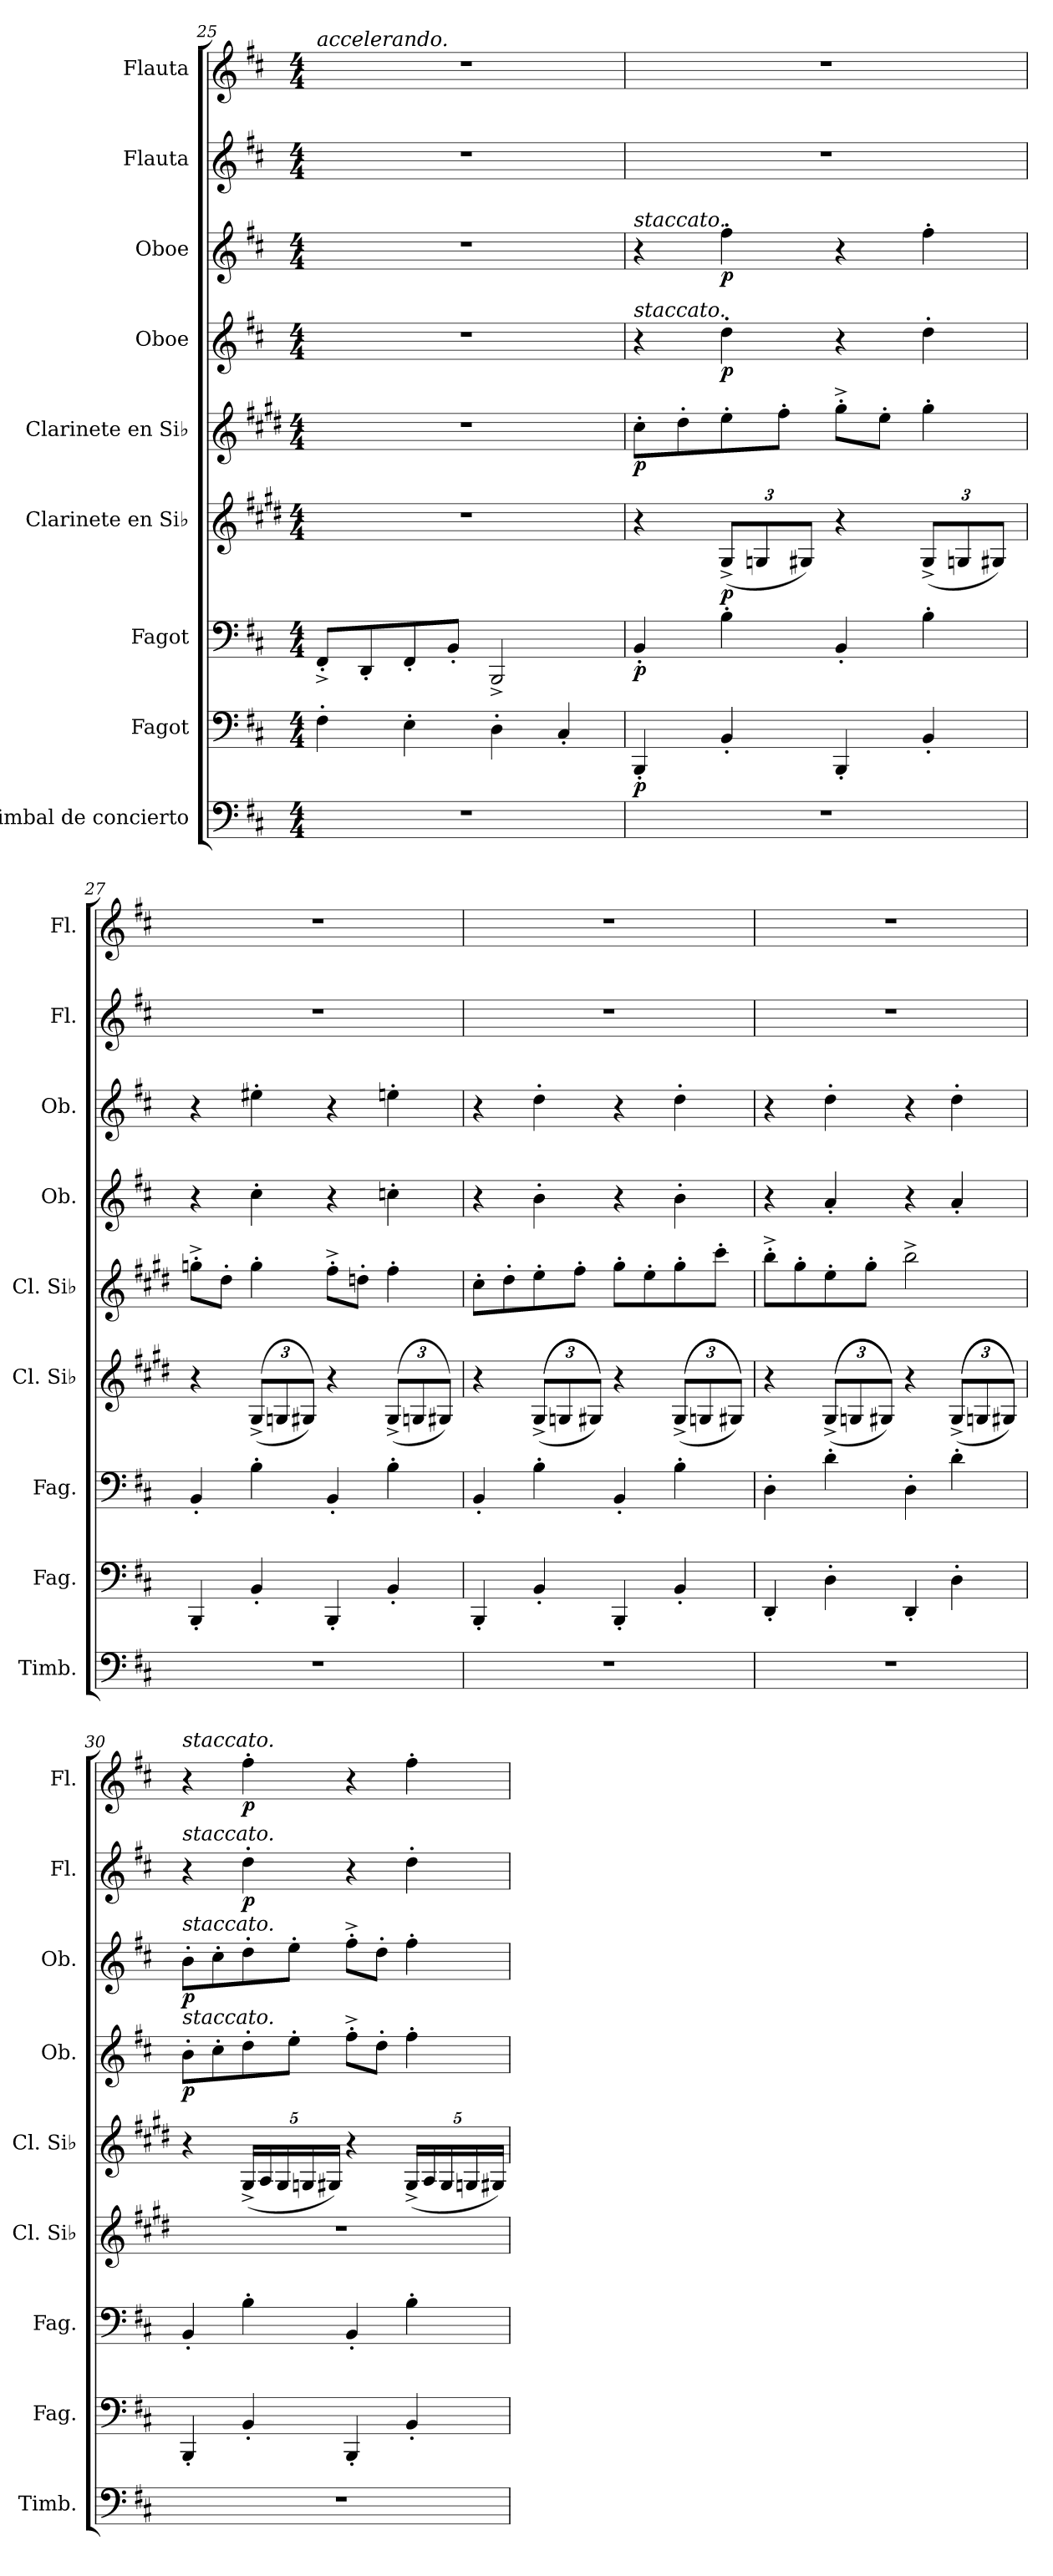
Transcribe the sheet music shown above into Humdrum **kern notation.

**kern	**kern	**dynam	**kern	**dynam	**kern	**dynam	**kern	**dynam	**kern	**dynam	**kern	**dynam	**kern	**dynam	**kern	**dynam
*part9	*part8	*part8	*part7	*part7	*part6	*part6	*part5	*part5	*part4	*part4	*part3	*part3	*part2	*part2	*part1	*part1
*staff9	*staff8	*staff8	*staff7	*staff7	*staff6	*staff6	*staff5	*staff5	*staff4	*staff4	*staff3	*staff3	*staff2	*staff2	*staff1	*staff1
*I"Timbal de concierto	*I"Fagot	*	*I"Fagot	*	*I"Clarinete en Si♭	*	*I"Clarinete en Si♭	*	*I"Oboe	*	*I"Oboe	*	*I"Flauta	*	*I"Flauta	*
*I'Timb.	*I'Fag.	*	*I'Fag.	*	*I'Cl. Si♭	*	*I'Cl. Si♭	*	*I'Ob.	*	*I'Ob.	*	*I'Fl.	*	*I'Fl.	*
*clefF4	*clefF4	*	*clefF4	*	*clefG2	*	*clefG2	*	*clefG2	*	*clefG2	*	*clefG2	*	*clefG2	*
*	*	*	*	*	*ITrd1c2	*	*ITrd1c2	*	*	*	*	*	*	*	*	*
*k[f#c#]	*k[f#c#]	*	*k[f#c#]	*	*k[f#c#]	*	*k[f#c#]	*	*k[f#c#]	*	*k[f#c#]	*	*k[f#c#]	*	*k[f#c#]	*
*M4/4	*M4/4	*	*M4/4	*	*M4/4	*	*M4/4	*	*M4/4	*	*M4/4	*	*M4/4	*	*M4/4	*
=25	=25	=25	=25	=25	=25	=25	=25	=25	=25	=25	=25	=25	=25	=25	=25	=25
!	!	!	!	!	!	!	!	!	!	!	!	!	!	!	!LO:TX:a:i:t=accelerando.	!
1r	4F#'\	.	8FF#^'/L	.	1r	.	1r	.	1r	.	1r	.	1r	.	1r	.
.	.	.	8DD'/	.	.	.	.	.	.	.	.	.	.	.	.	.
.	4E'\	.	8FF#'/	.	.	.	.	.	.	.	.	.	.	.	.	.
.	.	.	8BB'/J	.	.	.	.	.	.	.	.	.	.	.	.	.
.	4D'\	.	2BBB^/	.	.	.	.	.	.	.	.	.	.	.	.	.
.	4C#'/	.	.	.	.	.	.	.	.	.	.	.	.	.	.	.
=26	=26	=26	=26	=26	=26	=26	=26	=26	=26	=26	=26	=26	=26	=26	=26	=26
!	!	!	!	!	!	!	!	!	!	!	!LO:TX:a:i:t=staccato.	!	!	!	!	!
!	!	!	!	!	!	!	!	!	!LO:TX:a:i:t=staccato.	!	!	!	!	!	!	!
!	!	!LO:DY:b	!	!LO:DY:b	!	!	!	!LO:DY:b	!	!	!	!	!	!	!	!
1r	4BBB'/	p	4BB'/	p	4r	.	8b'\L	p	4r	.	4r	.	1r	.	1r	.
.	.	.	.	.	.	.	8cc#'\	.	.	.	.	.	.	.	.	.
*	*	*	*	*	*Xbrackettup	*	*	*	*	*	*	*	*	*	*	*
!	!	!	!	!	!	!LO:DY:b	!	!	!	!LO:DY:b	!	!LO:DY:b	!	!	!	!
.	4BB'/	.	4B'\	.	(12F#^/L	p	8dd'\	.	4dd'\	p	4ff#'\	p	.	.	.	.
.	.	.	.	.	12Fn/	.	.	.	.	.	.	.	.	.	.	.
.	.	.	.	.	.	.	8ee'\J	.	.	.	.	.	.	.	.	.
.	.	.	.	.	12F#X/J)	.	.	.	.	.	.	.	.	.	.	.
.	4BBB'/	.	4BB'/	.	4r	.	8ff#^'\L	.	4r	.	4r	.	.	.	.	.
.	.	.	.	.	.	.	8dd'\J	.	.	.	.	.	.	.	.	.
.	4BB'/	.	4B'\	.	(12F#^/L	.	4ff#'\	.	4dd'\	.	4ff#'\	.	.	.	.	.
.	.	.	.	.	12Fn/	.	.	.	.	.	.	.	.	.	.	.
.	.	.	.	.	12F#X/J)	.	.	.	.	.	.	.	.	.	.	.
!!LO:PB:g=z
=27	=27	=27	=27	=27	=27	=27	=27	=27	=27	=27	=27	=27	=27	=27	=27	=27
1r	4BBB'/	.	4BB'/	.	4r	.	8ffn^'\L	.	4r	.	4r	.	1r	.	1r	.
.	.	.	.	.	.	.	8cc#'\J	.	.	.	.	.	.	.	.	.
.	4BB'/	.	4B'\	.	((12F#^/L	.	4ff'\	.	4cc#'\	.	4ee#X'\	.	.	.	.	.
.	.	.	.	.	12Fn/	.	.	.	.	.	.	.	.	.	.	.
.	.	.	.	.	12F#X/J))	.	.	.	.	.	.	.	.	.	.	.
.	4BBB'/	.	4BB'/	.	4r	.	8ee^'\L	.	4r	.	4r	.	.	.	.	.
.	.	.	.	.	.	.	8ccn'\J	.	.	.	.	.	.	.	.	.
.	4BB'/	.	4B'\	.	((12F#^/L	.	4ee'\	.	4ccn'\	.	4een'\	.	.	.	.	.
.	.	.	.	.	12Fn/	.	.	.	.	.	.	.	.	.	.	.
.	.	.	.	.	12F#X/J))	.	.	.	.	.	.	.	.	.	.	.
=28	=28	=28	=28	=28	=28	=28	=28	=28	=28	=28	=28	=28	=28	=28	=28	=28
1r	4BBB'/	.	4BB'/	.	4r	.	8b'\L	.	4r	.	4r	.	1r	.	1r	.
.	.	.	.	.	.	.	8cc#'\	.	.	.	.	.	.	.	.	.
.	4BB'/	.	4B'\	.	(((12F#^/L	.	8dd'\	.	4b'\	.	4dd'\	.	.	.	.	.
.	.	.	.	.	12Fn/	.	.	.	.	.	.	.	.	.	.	.
.	.	.	.	.	.	.	8ee'\J	.	.	.	.	.	.	.	.	.
.	.	.	.	.	12F#X/J)))	.	.	.	.	.	.	.	.	.	.	.
.	4BBB'/	.	4BB'/	.	4r	.	8ff#'\L	.	4r	.	4r	.	.	.	.	.
.	.	.	.	.	.	.	8dd'\	.	.	.	.	.	.	.	.	.
.	4BB'/	.	4B'\	.	(((12F#^/L	.	8ff#'\	.	4b'\	.	4dd'\	.	.	.	.	.
.	.	.	.	.	12Fn/	.	.	.	.	.	.	.	.	.	.	.
.	.	.	.	.	.	.	8bb'\J	.	.	.	.	.	.	.	.	.
.	.	.	.	.	12F#X/J)))	.	.	.	.	.	.	.	.	.	.	.
=29	=29	=29	=29	=29	=29	=29	=29	=29	=29	=29	=29	=29	=29	=29	=29	=29
1r	4DD'/	.	4D'\	.	4r	.	8aa^'\L	.	4r	.	4r	.	1r	.	1r	.
.	.	.	.	.	.	.	8ff#'\	.	.	.	.	.	.	.	.	.
.	4D'\	.	4d'\	.	(((12F#^/L	.	8dd'\	.	4a'/	.	4dd'\	.	.	.	.	.
.	.	.	.	.	12Fn/	.	.	.	.	.	.	.	.	.	.	.
.	.	.	.	.	.	.	8ff#'\J	.	.	.	.	.	.	.	.	.
.	.	.	.	.	12F#X/J)))	.	.	.	.	.	.	.	.	.	.	.
.	4DD'/	.	4D'\	.	4r	.	2aa^\	.	4r	.	4r	.	.	.	.	.
.	4D'\	.	4d'\	.	(((12F#^/L	.	.	.	4a'/	.	4dd'\	.	.	.	.	.
.	.	.	.	.	12Fn/	.	.	.	.	.	.	.	.	.	.	.
.	.	.	.	.	12F#X/J)))	.	.	.	.	.	.	.	.	.	.	.
!!LO:PB:g=z
=30	=30	=30	=30	=30	=30	=30	=30	=30	=30	=30	=30	=30	=30	=30	=30	=30
*	*	*	*	*	*	*	*	*	*	*	*	*	*	*	*MM103	*
!	!	!	!	!	!	!	!	!	!	!	!	!	!	!	!LO:TX:a:i:t=staccato.	!
!	!	!	!	!	!	!	!	!	!	!	!	!	!LO:TX:a:i:t=staccato.	!	!	!
!	!	!	!	!	!	!	!	!	!	!	!LO:TX:a:i:t=staccato.	!	!	!	!	!
!	!	!	!	!	!	!	!	!	!LO:TX:a:i:t=staccato.	!	!	!	!	!	!	!
!	!	!	!	!	!	!	!	!	!	!LO:DY:b	!	!LO:DY:b	!	!	!	!
1r	4BBB'/	.	4BB'/	.	1r	.	4r	.	8b'\L	p	8b'\L	p	4r	.	4r	.
.	.	.	.	.	.	.	.	.	8cc#'\	.	8cc#'\	.	.	.	.	.
*	*	*	*	*	*	*	*Xbrackettup	*	*	*	*	*	*	*	*	*
!	!	!	!	!	!	!	!	!	!	!	!	!	!	!LO:DY:b	!	!LO:DY:b
.	4BB'/	.	4B'\	.	.	.	(20F#^/LL	.	8dd'\	.	8dd'\	.	4dd'\	p	4ff#'\	p
.	.	.	.	.	.	.	20G/	.	.	.	.	.	.	.	.	.
.	.	.	.	.	.	.	20F#/	.	.	.	.	.	.	.	.	.
.	.	.	.	.	.	.	.	.	8ee'\J	.	8ee'\J	.	.	.	.	.
.	.	.	.	.	.	.	20Fn/	.	.	.	.	.	.	.	.	.
.	.	.	.	.	.	.	20F#X/JJ)	.	.	.	.	.	.	.	.	.
.	4BBB'/	.	4BB'/	.	.	.	4r	.	8ff#^'\L	.	8ff#^'\L	.	4r	.	4r	.
.	.	.	.	.	.	.	.	.	8dd'\J	.	8dd'\J	.	.	.	.	.
.	4BB'/	.	4B'\	.	.	.	(20F#^/LL	.	4ff#'\	.	4ff#'\	.	4dd'\	.	4ff#'\	.
.	.	.	.	.	.	.	20G/	.	.	.	.	.	.	.	.	.
.	.	.	.	.	.	.	20F#/	.	.	.	.	.	.	.	.	.
.	.	.	.	.	.	.	20Fn/	.	.	.	.	.	.	.	.	.
.	.	.	.	.	.	.	20F#X/JJ)	.	.	.	.	.	.	.	.	.
=	=	=	=	=	=	=	=	=	=	=	=	=	=	=	=	=
*-	*-	*-	*-	*-	*-	*-	*-	*-	*-	*-	*-	*-	*-	*-	*-	*-
